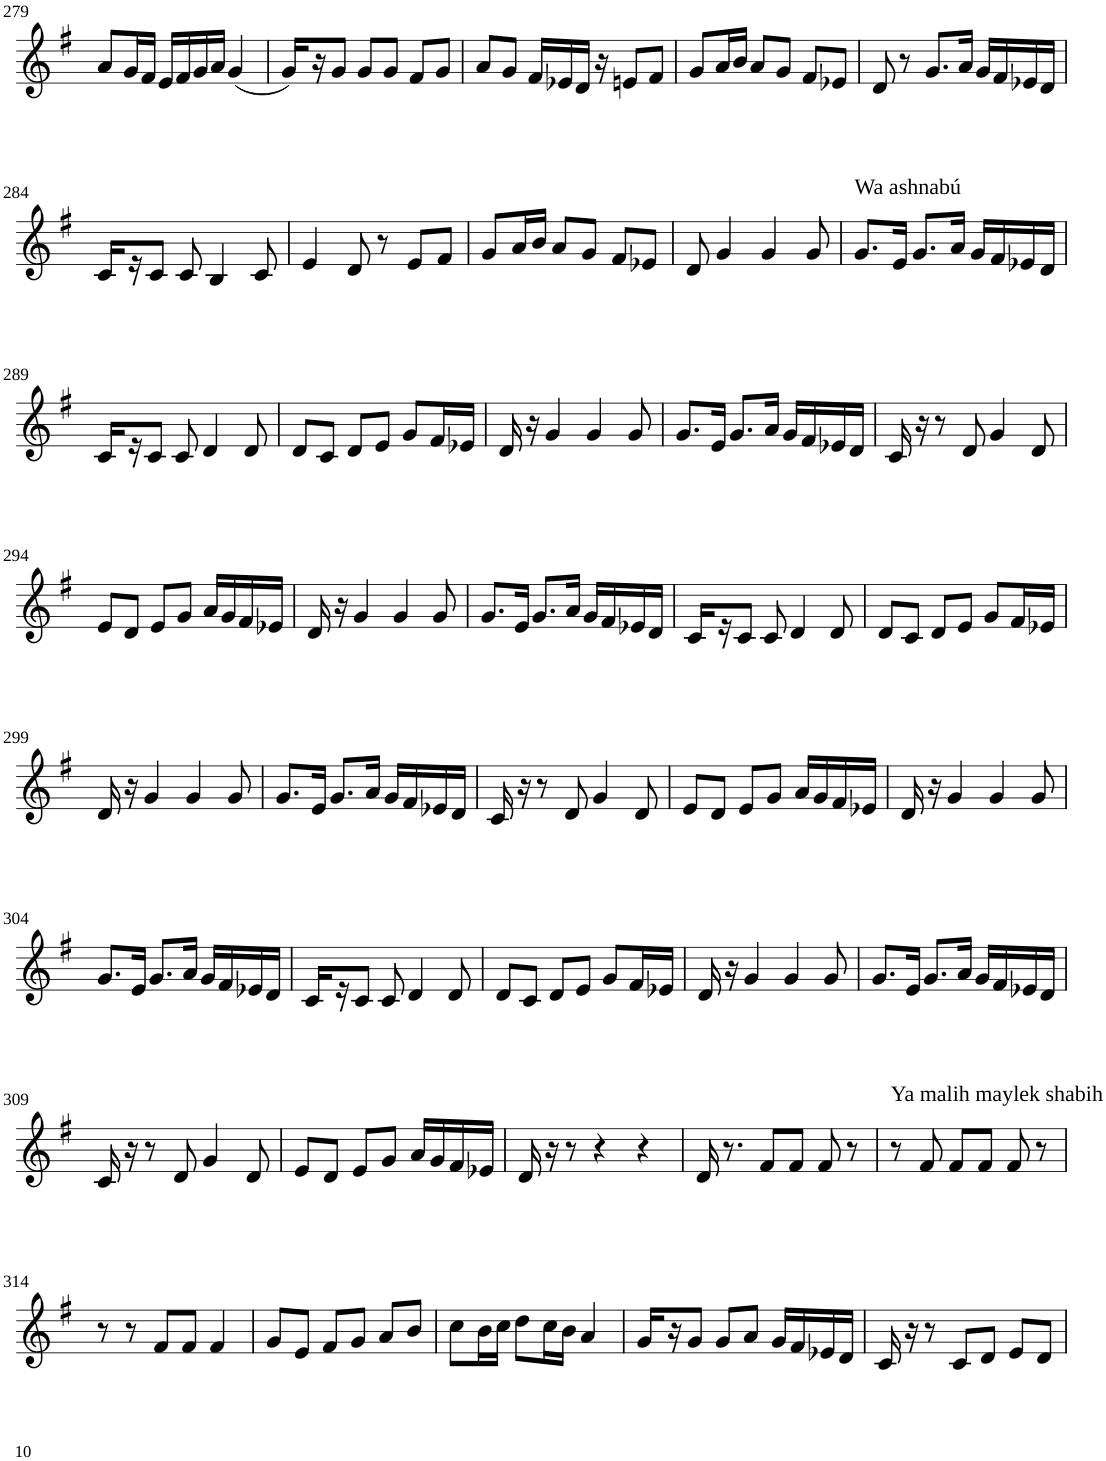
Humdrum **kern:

**kern
*part1
*staff1
*I"Violin
!!LO:PB:g=z
*clefG2
*k[f#]
*G:
*M3/4
=279
8a/L
16g/L
16f#/JJ
16e/LL
16f#/
16g/
16a/JJ
(4g/
=280
16g/LL)
16r
8g/J
8g/L
8g/J
8f#/L
8g/J
=281
8a/L
8g/J
16f#/LL
16e-X/
16d/JJ
16r
8en/L
8f#/J
=282
8g/L
16a/L
16b/JJ
8a/L
8g/J
8f#/L
8e-X/J
=283
8d/
8r
8.g/L
16a/Jk
16g/LL
16f#/
16e-X/
16d/JJ
!!LO:LB:g=z
=284
16c/LL
16r
8c/J
8c/
4B/
8c/
=285
4e/
8d/
8r
8e/L
8f#/J
=286
8g/L
16a/L
16b/JJ
8a/L
8g/J
8f#/L
8e-X/J
=287
8d/
4g/
4g/
8g/
=288
!LO:TX:a:t=Wa ashnabú
8.g/L
16e/Jk
8.g/L
16a/Jk
16g/LL
16f#/
16e-X/
16d/JJ
!!LO:LB:g=z
=289
16c/LL
16r
8c/J
8c/
4d/
8d/
=290
8d/L
8c/J
8d/L
8e/J
8g/L
16f#/L
16e-X/JJ
=291
16d/
16r
4g/
4g/
8g/
=292
8.g/L
16e/Jk
8.g/L
16a/Jk
16g/LL
16f#/
16e-X/
16d/JJ
=293
16c/
16r
8r
8d/
4g/
8d/
!!LO:LB:g=z
=294
8e/L
8d/J
8e/L
8g/J
16a/LL
16g/
16f#/
16e-X/JJ
=295
16d/
16r
4g/
4g/
8g/
=296
8.g/L
16e/Jk
8.g/L
16a/Jk
16g/LL
16f#/
16e-X/
16d/JJ
=297
16c/LL
16r
8c/J
8c/
4d/
8d/
=298
8d/L
8c/J
8d/L
8e/J
8g/L
16f#/L
16e-X/JJ
!!LO:LB:g=z
=299
16d/
16r
4g/
4g/
8g/
=300
8.g/L
16e/Jk
8.g/L
16a/Jk
16g/LL
16f#/
16e-X/
16d/JJ
=301
16c/
16r
8r
8d/
4g/
8d/
=302
8e/L
8d/J
8e/L
8g/J
16a/LL
16g/
16f#/
16e-X/JJ
=303
16d/
16r
4g/
4g/
8g/
!!LO:LB:g=z
=304
8.g/L
16e/Jk
8.g/L
16a/Jk
16g/LL
16f#/
16e-X/
16d/JJ
=305
16c/LL
16r
8c/J
8c/
4d/
8d/
=306
8d/L
8c/J
8d/L
8e/J
8g/L
16f#/L
16e-X/JJ
=307
16d/
16r
4g/
4g/
8g/
=308
8.g/L
16e/Jk
8.g/L
16a/Jk
16g/LL
16f#/
16e-X/
16d/JJ
!!LO:LB:g=z
=309
16c/
16r
8r
8d/
4g/
8d/
=310
8e/L
8d/J
8e/L
8g/J
16a/LL
16g/
16f#/
16e-X/JJ
=311
16d/
16r
8r
4r
4r
=312
16d/
8.r
8f#/L
8f#/J
8f#/
8r
=313
!LO:TX:a:t=Ya malih maylek shabih
8r
8f#/
8f#/L
8f#/J
8f#/
8r
!!LO:LB:g=z
=314
8r
8r
8f#/L
8f#/J
4f#/
=315
8g/L
8e/J
8f#/L
8g/J
8a/L
8b/J
=316
8cc\L
16b\L
16cc\JJ
8dd\L
16cc\L
16b\JJ
4a/
=317
16g/LL
16r
8g/J
8g/L
8a/J
16g/LL
16f#/
16e-X/
16d/JJ
=318
16c/
16r
8r
8c/L
8d/J
8e/L
8d/J
=
*-
